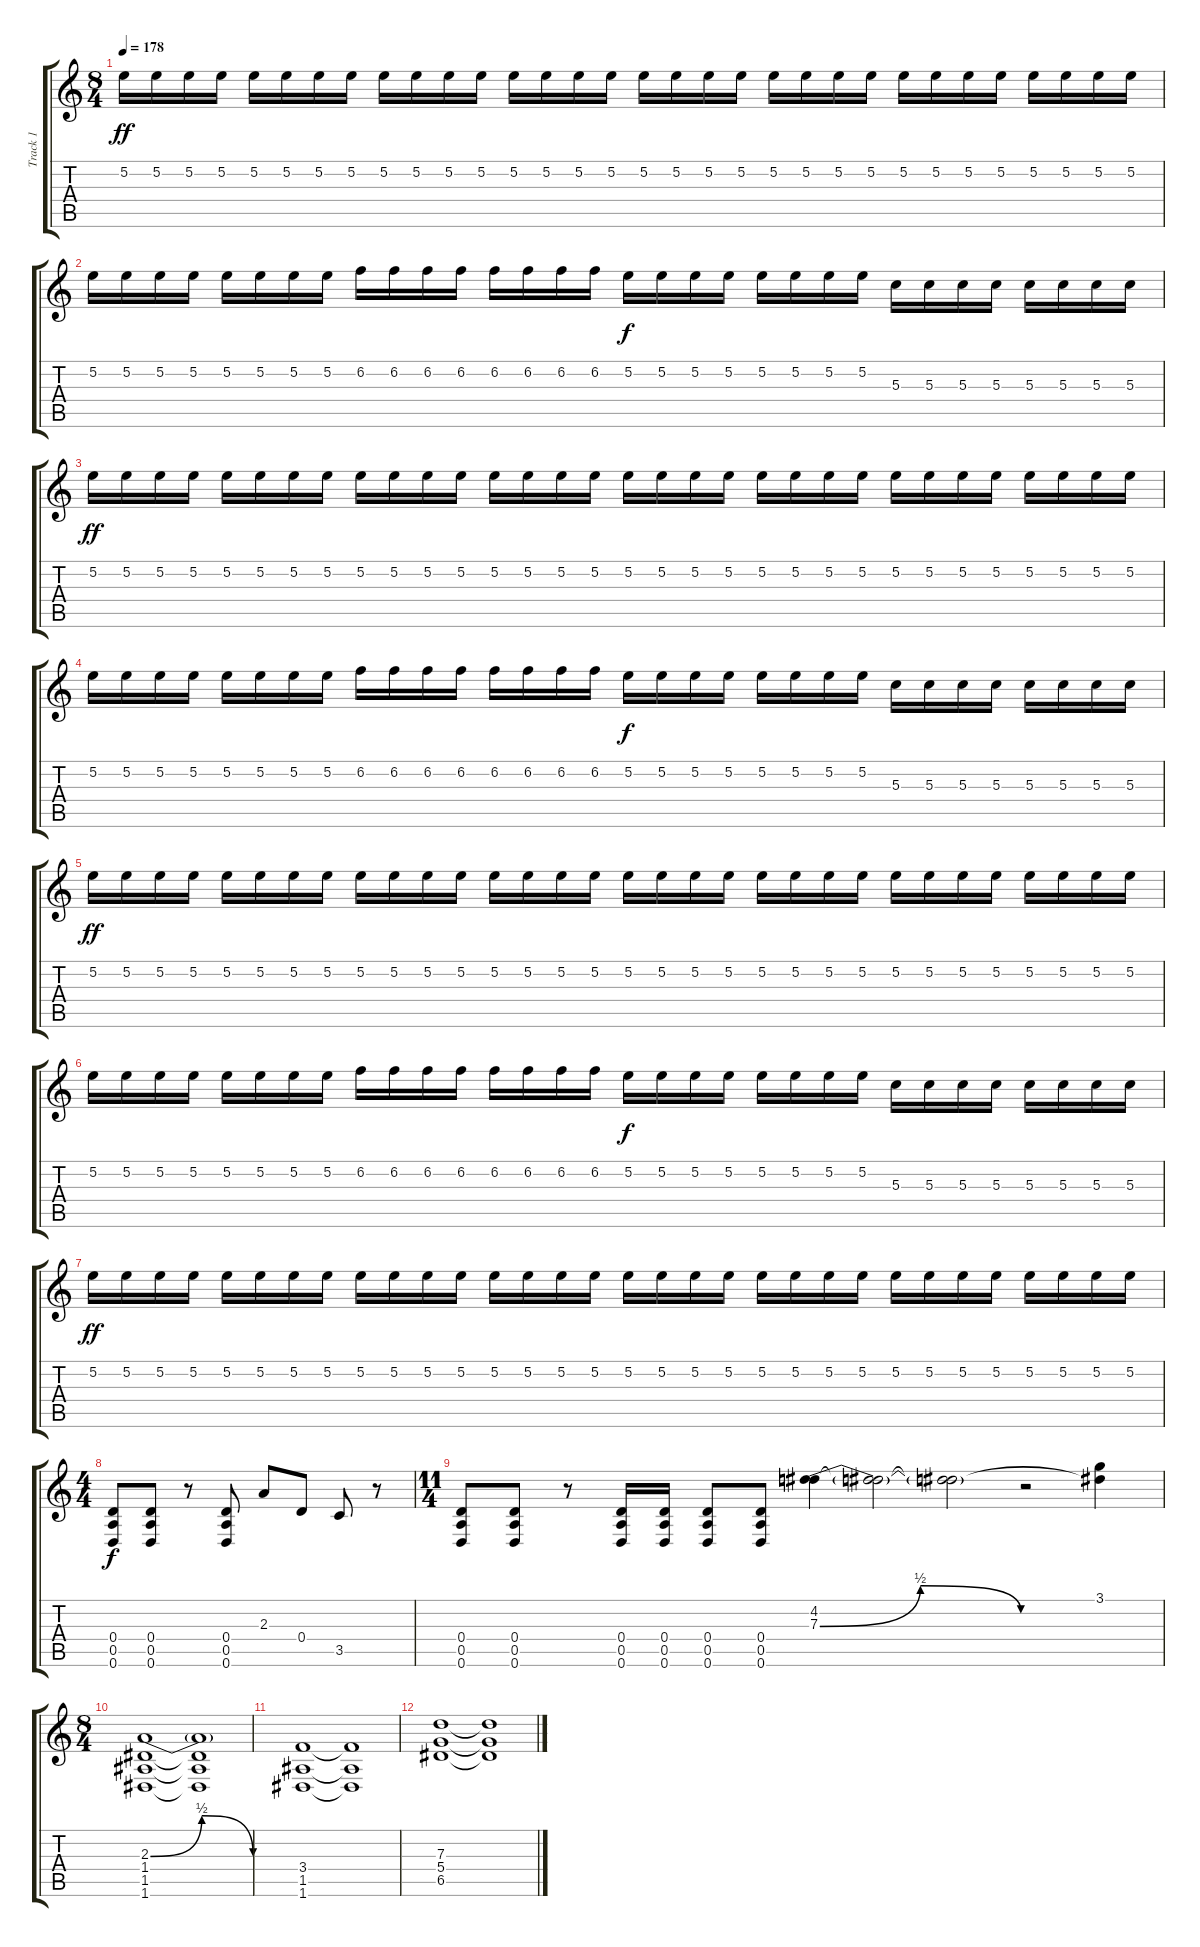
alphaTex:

\track ("Track 1" "Track 1") {instrument distortionguitar}
\staff {score tabs}
\tuning (E4 B3 G3 D3 A2 D2) {hide}
\ts (8 4)
\tempo 178
\clef g2
\ks c
5.2.16{dy ff} 5.2.16 5.2.16 5.2.16 5.2.16 5.2.16 5.2.16 5.2.16 5.2.16 5.2.16 5.2.16 5.2.16 5.2.16 5.2.16 5.2.16 5.2.16 5.2.16 5.2.16 5.2.16 5.2.16 5.2.16 5.2.16 5.2.16 5.2.16 5.2.16 5.2.16 5.2.16 5.2.16 5.2.16 5.2.16 5.2.16 5.2.16 |
5.2.16 5.2.16 5.2.16 5.2.16 5.2.16 5.2.16 5.2.16 5.2.16 6.2.16 6.2.16 6.2.16 6.2.16 6.2.16 6.2.16 6.2.16 6.2.16 5.2.16{dy f} 5.2.16 5.2.16 5.2.16 5.2.16 5.2.16 5.2.16 5.2.16 5.3.16 5.3.16 5.3.16 5.3.16 5.3.16 5.3.16 5.3.16 5.3.16 |
5.2.16{dy ff} 5.2.16 5.2.16 5.2.16 5.2.16 5.2.16 5.2.16 5.2.16 5.2.16 5.2.16 5.2.16 5.2.16 5.2.16 5.2.16 5.2.16 5.2.16 5.2.16 5.2.16 5.2.16 5.2.16 5.2.16 5.2.16 5.2.16 5.2.16 5.2.16 5.2.16 5.2.16 5.2.16 5.2.16 5.2.16 5.2.16 5.2.16 |
5.2.16 5.2.16 5.2.16 5.2.16 5.2.16 5.2.16 5.2.16 5.2.16 6.2.16 6.2.16 6.2.16 6.2.16 6.2.16 6.2.16 6.2.16 6.2.16 5.2.16{dy f} 5.2.16 5.2.16 5.2.16 5.2.16 5.2.16 5.2.16 5.2.16 5.3.16 5.3.16 5.3.16 5.3.16 5.3.16 5.3.16 5.3.16 5.3.16 |
5.2.16{dy ff} 5.2.16 5.2.16 5.2.16 5.2.16 5.2.16 5.2.16 5.2.16 5.2.16 5.2.16 5.2.16 5.2.16 5.2.16 5.2.16 5.2.16 5.2.16 5.2.16 5.2.16 5.2.16 5.2.16 5.2.16 5.2.16 5.2.16 5.2.16 5.2.16 5.2.16 5.2.16 5.2.16 5.2.16 5.2.16 5.2.16 5.2.16 |
5.2.16 5.2.16 5.2.16 5.2.16 5.2.16 5.2.16 5.2.16 5.2.16 6.2.16 6.2.16 6.2.16 6.2.16 6.2.16 6.2.16 6.2.16 6.2.16 5.2.16{dy f} 5.2.16 5.2.16 5.2.16 5.2.16 5.2.16 5.2.16 5.2.16 5.3.16 5.3.16 5.3.16 5.3.16 5.3.16 5.3.16 5.3.16 5.3.16 |
5.2.16{dy ff} 5.2.16 5.2.16 5.2.16 5.2.16 5.2.16 5.2.16 5.2.16 5.2.16 5.2.16 5.2.16 5.2.16 5.2.16 5.2.16 5.2.16 5.2.16 5.2.16 5.2.16 5.2.16 5.2.16 5.2.16 5.2.16 5.2.16 5.2.16 5.2.16 5.2.16 5.2.16 5.2.16 5.2.16 5.2.16 5.2.16 5.2.16 |
\ts (4 4)
(0.4 0.5 0.6).8{dy f} (0.4 0.5 0.6).8 r.8 (0.4 0.5 0.6).8 2.3.8 0.4.8 3.5.8 r.8 |
\ts (11 4)
(0.4 0.5 0.6).8 (0.4 0.5 0.6).8 r.8 (0.4 0.5 0.6).16 (0.4 0.5 0.6).16 (0.4 0.5 0.6).8 (0.4 0.5 0.6).8 (4.2 7.3{be (bendrelease 0 0 30 2 30 2 60 0)}).4 (4.2{t} 7.3{t}).2 (4.2{t} 7.3{t}).2 r.2 (3.1 4.2{t}).4 |
\ts (8 4)
(2.3{be (bendrelease 0 0 30 2 30 2 60 0)} 1.4 1.5 1.6).1 (2.3{t} 1.4{t} 1.5{t} 1.6{t}).1 |
(3.4 1.5 1.6).1 (3.4{t} 1.5{t} 1.6{t}).1 |
(7.3 5.4 6.5).1 (7.3{t} 5.4{t} 6.5{t}).1
